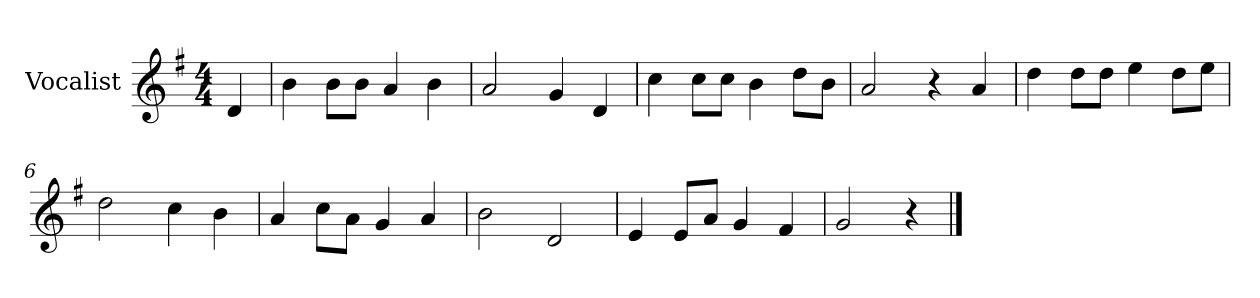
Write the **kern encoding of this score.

**kern
*part1
*staff1
*I"Vocalist
*k[f#]
*G:
*M4/4
=
4d
=1
4b
8bL
8bJ
4a
4b
=2
2a
4g
4d
=3
4cc
8ccL
8ccJ
4b
8ddL
8bJ
=4
2a
4r
4a
=5
4dd
8ddL
8ddJ
4ee
8ddL
8eeJ
=6
2dd
4cc
4b
=7
4a
8ccL
8aJ
4g
4a
=8
2b
2d
=9
4e
8eL
8aJ
4g
4f#
=10
2g
4r
==
*-
